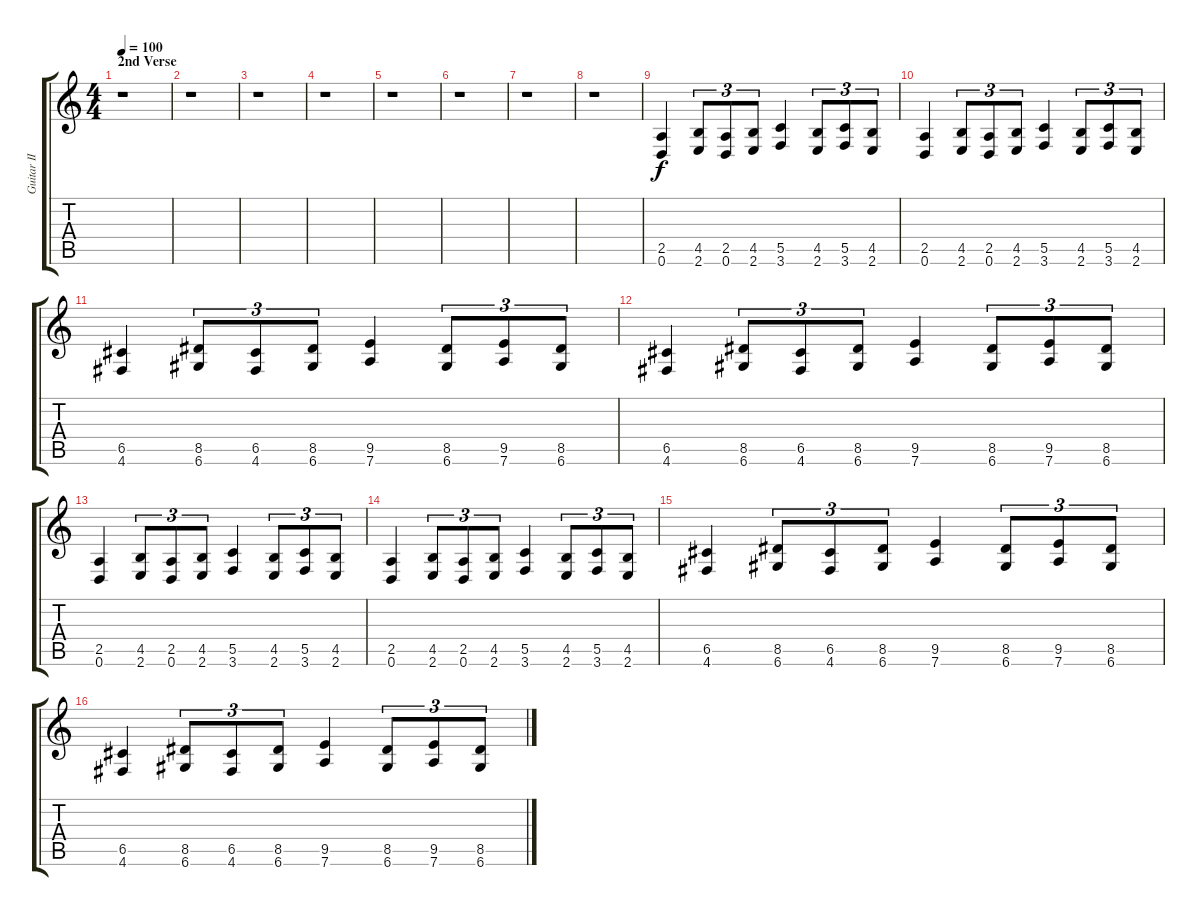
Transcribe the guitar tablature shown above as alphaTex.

\track ("Guitar II" "Guitar II") {instrument distortionguitar}
\staff {score tabs}
\tuning (D4 A3 F3 C3 G2 D2) {hide}
\ts (4 4)
\section ("" "2nd Verse")
\tempo 100
\clef g2
\ks c
r.1{dy f} |
r.1 |
r.1 |
r.1 |
r.1 |
r.1 |
r.1 |
r.1 |
(2.5 0.6).4 (4.5 2.6).8{tu (3 2)} (2.5 0.6).8{tu (3 2)} (4.5 2.6).8{tu (3 2)} (5.5 3.6).4 (4.5 2.6).8{tu (3 2)} (5.5 3.6).8{tu (3 2)} (4.5 2.6).8{tu (3 2)} |
(2.5 0.6).4 (4.5 2.6).8{tu (3 2)} (2.5 0.6).8{tu (3 2)} (4.5 2.6).8{tu (3 2)} (5.5 3.6).4 (4.5 2.6).8{tu (3 2)} (5.5 3.6).8{tu (3 2)} (4.5 2.6).8{tu (3 2)} |
(6.5 4.6).4 (8.5 6.6).8{tu (3 2)} (6.5 4.6).8{tu (3 2)} (8.5 6.6).8{tu (3 2)} (9.5 7.6).4 (8.5 6.6).8{tu (3 2)} (9.5 7.6).8{tu (3 2)} (8.5 6.6).8{tu (3 2)} |
(6.5 4.6).4 (8.5 6.6).8{tu (3 2)} (6.5 4.6).8{tu (3 2)} (8.5 6.6).8{tu (3 2)} (9.5 7.6).4 (8.5 6.6).8{tu (3 2)} (9.5 7.6).8{tu (3 2)} (8.5 6.6).8{tu (3 2)} |
(2.5 0.6).4 (4.5 2.6).8{tu (3 2)} (2.5 0.6).8{tu (3 2)} (4.5 2.6).8{tu (3 2)} (5.5 3.6).4 (4.5 2.6).8{tu (3 2)} (5.5 3.6).8{tu (3 2)} (4.5 2.6).8{tu (3 2)} |
(2.5 0.6).4 (4.5 2.6).8{tu (3 2)} (2.5 0.6).8{tu (3 2)} (4.5 2.6).8{tu (3 2)} (5.5 3.6).4 (4.5 2.6).8{tu (3 2)} (5.5 3.6).8{tu (3 2)} (4.5 2.6).8{tu (3 2)} |
(6.5 4.6).4 (8.5 6.6).8{tu (3 2)} (6.5 4.6).8{tu (3 2)} (8.5 6.6).8{tu (3 2)} (9.5 7.6).4 (8.5 6.6).8{tu (3 2)} (9.5 7.6).8{tu (3 2)} (8.5 6.6).8{tu (3 2)} |
(6.5 4.6).4 (8.5 6.6).8{tu (3 2)} (6.5 4.6).8{tu (3 2)} (8.5 6.6).8{tu (3 2)} (9.5 7.6).4 (8.5 6.6).8{tu (3 2)} (9.5 7.6).8{tu (3 2)} (8.5 6.6).8{tu (3 2)}
